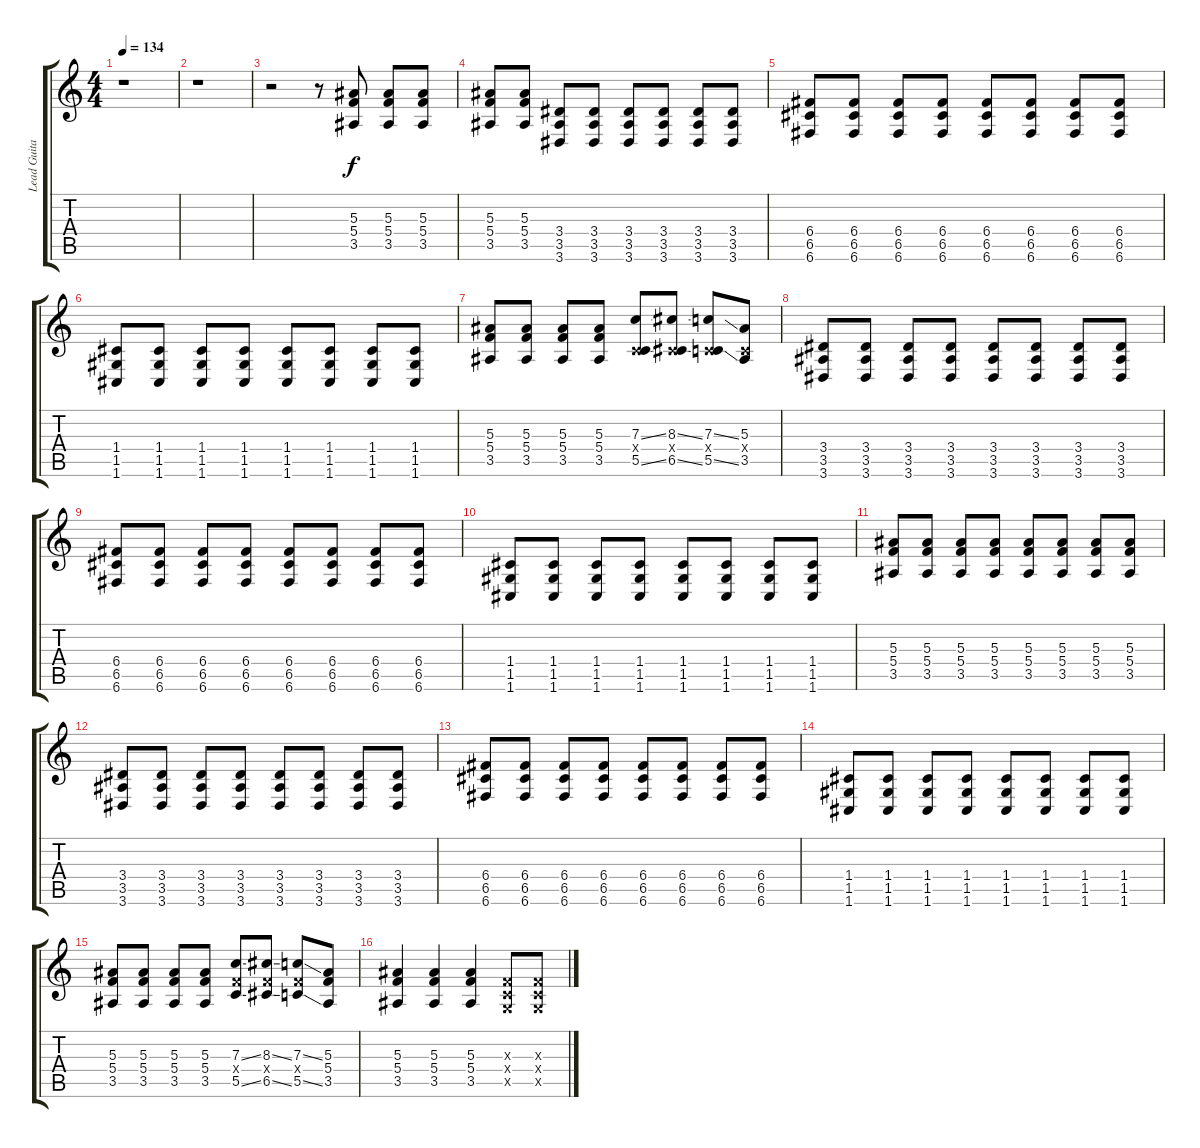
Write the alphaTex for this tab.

\track ("Lead Guitar" "Lead Guita") {instrument distortionguitar}
\staff {score tabs}
\tuning (D4 A3 F3 C3 G2 C2) {hide}
\ts (4 4)
\tempo 134
\clef g2
\ks c
r.1{dy f} |
r.1 |
r.2 r.8 (5.3 5.4 3.5).8 (5.3 5.4 3.5).8 (5.3 5.4 3.5).8 |
(5.3 5.4 3.5).8 (5.3 5.4 3.5).8 (3.4 3.5 3.6).8 (3.4 3.5 3.6).8 (3.4 3.5 3.6).8 (3.4 3.5 3.6).8 (3.4 3.5 3.6).8 (3.4 3.5 3.6).8 |
(6.4 6.5 6.6).8 (6.4 6.5 6.6).8 (6.4 6.5 6.6).8 (6.4 6.5 6.6).8 (6.4 6.5 6.6).8 (6.4 6.5 6.6).8 (6.4 6.5 6.6).8 (6.4 6.5 6.6).8 |
(1.4 1.5 1.6).8 (1.4 1.5 1.6).8 (1.4 1.5 1.6).8 (1.4 1.5 1.6).8 (1.4 1.5 1.6).8 (1.4 1.5 1.6).8 (1.4 1.5 1.6).8 (1.4 1.5 1.6).8 |
(5.3 5.4 3.5).8 (5.3 5.4 3.5).8 (5.3 5.4 3.5).8 (5.3 5.4 3.5).8 (7.3{ss} 0.4{x} 5.5{ss}).8 (8.3{ss} 0.4{x} 6.5{ss}).8 (7.3{ss} 0.4{x} 5.5{ss}).8 (5.3 0.4{x} 3.5).8 |
(3.4 3.5 3.6).8 (3.4 3.5 3.6).8 (3.4 3.5 3.6).8 (3.4 3.5 3.6).8 (3.4 3.5 3.6).8 (3.4 3.5 3.6).8 (3.4 3.5 3.6).8 (3.4 3.5 3.6).8 |
(6.4 6.5 6.6).8 (6.4 6.5 6.6).8 (6.4 6.5 6.6).8 (6.4 6.5 6.6).8 (6.4 6.5 6.6).8 (6.4 6.5 6.6).8 (6.4 6.5 6.6).8 (6.4 6.5 6.6).8 |
(1.4 1.5 1.6).8 (1.4 1.5 1.6).8 (1.4 1.5 1.6).8 (1.4 1.5 1.6).8 (1.4 1.5 1.6).8 (1.4 1.5 1.6).8 (1.4 1.5 1.6).8 (1.4 1.5 1.6).8 |
(5.3 5.4 3.5).8 (5.3 5.4 3.5).8 (5.3 5.4 3.5).8 (5.3 5.4 3.5).8 (5.3 5.4 3.5).8 (5.3 5.4 3.5).8 (5.3 5.4 3.5).8 (5.3 5.4 3.5).8 |
(3.4 3.5 3.6).8 (3.4 3.5 3.6).8 (3.4 3.5 3.6).8 (3.4 3.5 3.6).8 (3.4 3.5 3.6).8 (3.4 3.5 3.6).8 (3.4 3.5 3.6).8 (3.4 3.5 3.6).8 |
(6.4 6.5 6.6).8 (6.4 6.5 6.6).8 (6.4 6.5 6.6).8 (6.4 6.5 6.6).8 (6.4 6.5 6.6).8 (6.4 6.5 6.6).8 (6.4 6.5 6.6).8 (6.4 6.5 6.6).8 |
(1.4 1.5 1.6).8 (1.4 1.5 1.6).8 (1.4 1.5 1.6).8 (1.4 1.5 1.6).8 (1.4 1.5 1.6).8 (1.4 1.5 1.6).8 (1.4 1.5 1.6).8 (1.4 1.5 1.6).8 |
(5.3 5.4 3.5).8 (5.3 5.4 3.5).8 (5.3 5.4 3.5).8 (5.3 5.4 3.5).8 (7.3{ss} 5.4{x} 5.5{ss}).8 (8.3{ss} 5.4{x} 6.5{ss}).8 (7.3{ss} 5.4{x} 5.5{ss}).8 (5.3 5.4 3.5).8 |
(5.3 5.4 3.5).4 (5.3 5.4 3.5).4 (5.3 5.4 3.5).4 (0.3{x} 0.4{x} 0.5{x}).8 (0.3{x} 0.4{x} 0.5{x}).8
